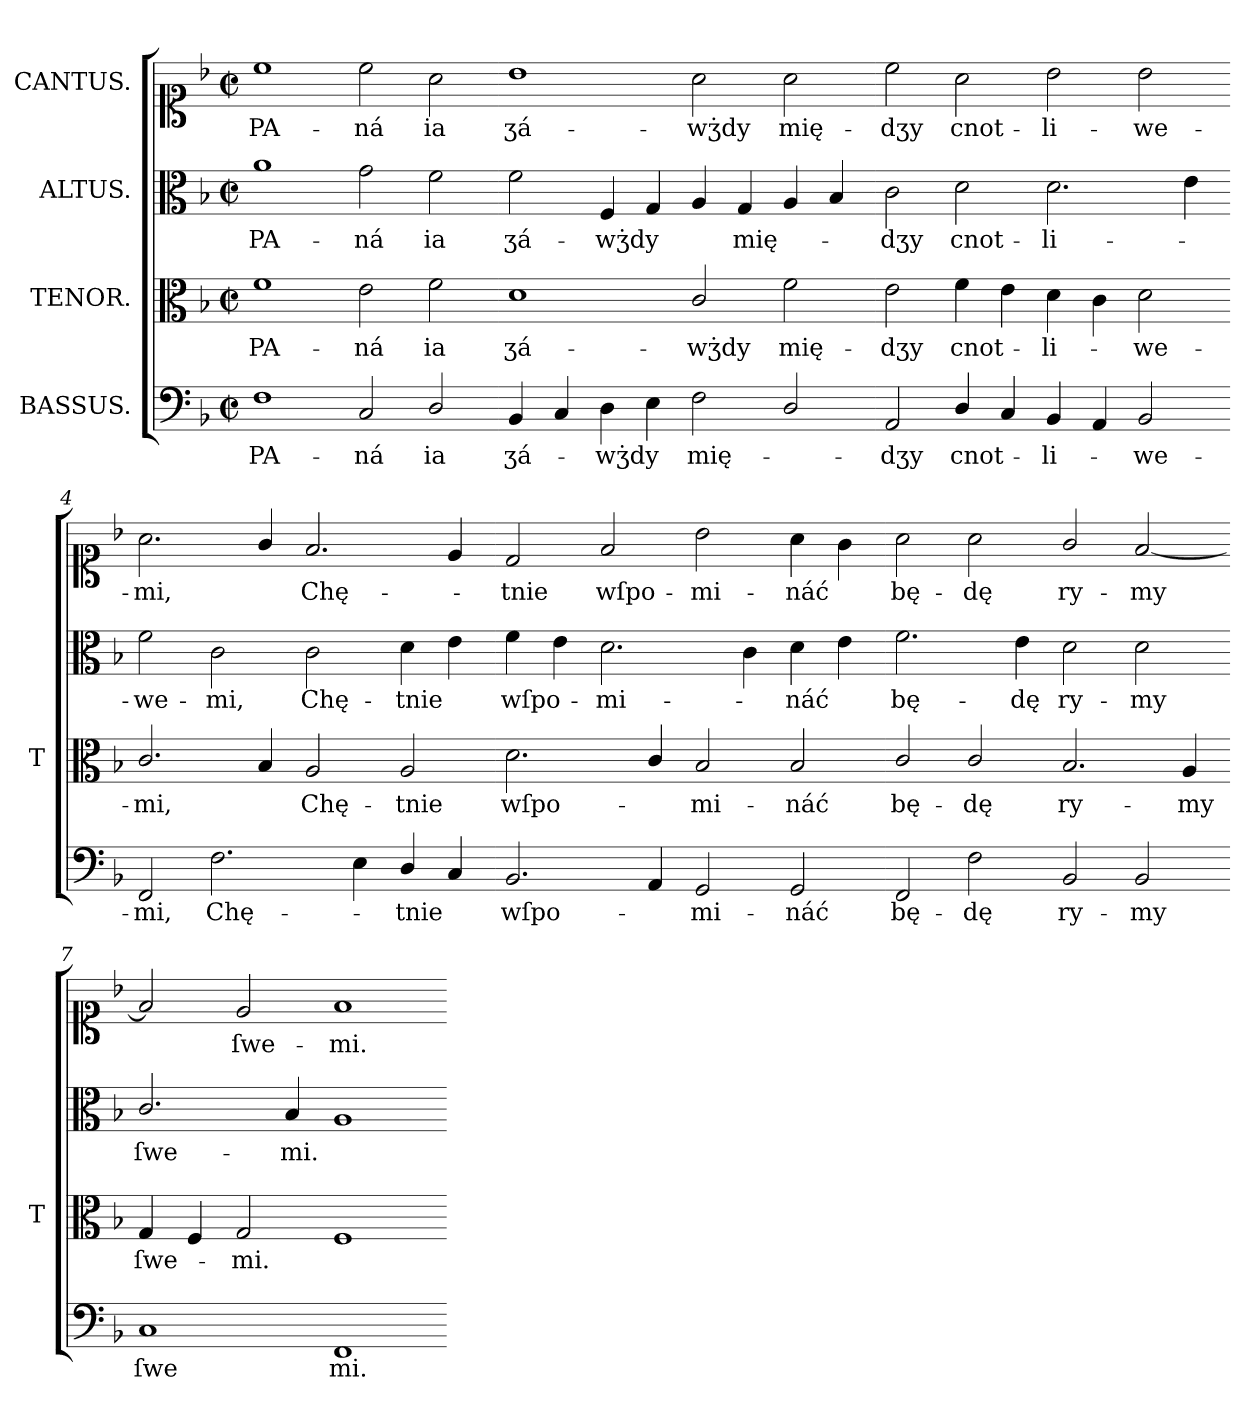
**kern	**text	**kern	**text	**kern	**text	**kern	**text
*part4	*part4	*part3	*part3	*part2	*part2	*part1	*part1
*staff4	*staff4	*staff3	*staff3	*staff2	*staff2	*staff1	*staff1
*I"BASSUS.	*	*I"TENOR.	*	*I"ALTUS.	*	*I"CANTUS.	*
*	*	*I'T	*	*	*	*	*
*clefF4	*	*clefC3	*	*clefC3	*	*clefC1	*
*k[b-]	*	*k[b-]	*	*k[b-]	*	*k[b-]	*
*M2/1	*	*M2/1	*	*M2/1	*	*M2/1	*
*met(c|)	*	*met(c|)	*	*met(c|)	*	*met(c|)	*
=1	=1	=1	=1	=1	=1	=1	=1
1F\	PA-	1f\	PA-	1a\	PA-	1cc\	PA-
2C/	-ná	2e\	-ná	2g\	-ná	2cc\	-ná
2D/	ia	2f\	ia	2f\	ia	2a\	ia
=2-	=2-	=2-	=2-	=2-	=2-	=2-	=2-
4BB-/	ʒá-	1d\	ʒá-	2f\	ʒá-	1b-\	ʒá-
4C/	.	.	.	.	.	.	.
4D\	-wʒ̇dy	.	.	4F/	-wʒ̇dy	.	.
4E\	.	.	.	4G/	.	.	.
2F\	mię-	2c/	-wʒ̇dy	4A/	.	2a\	-wʒ̇dy
.	.	.	.	4G/	mię-	.	.
2D/	.	2f\	mię-	4A/	.	2a\	mię-
.	.	.	.	4B-/	.	.	.
=3-	=3-	=3-	=3-	=3-	=3-	=3-	=3-
2AA/	-dʒy	2e\	-dʒy	2c\	-dʒy	2cc\	-dʒy
4D/	cnot-	4f\	cnot-	2d\	cnot-	2a\	cnot-
4C/	.	4e\	.	.	.	.	.
4BB-/	-li-	4d\	-li-	2.d\	-li-	2b-\	-li-
4AA/	.	4c\	.	.	.	.	.
2BB-/	-we-	2d\	-we-	.	.	2b-\	-we-
.	.	.	.	4e\	.	.	.
=4-	=4-	=4-	=4-	=4-	=4-	=4-	=4-
2FF/	-mi,	2.c/	-mi,	2f\	-we-	2.a\	-mi,
2.F\	Chę-	.	.	2c\	-mi,	.	.
.	.	4B-/	.	.	.	4g/	.
.	.	2A/	Chę-	2c\	Chę-	2.f/	Chę-
4E\	.	.	.	.	.	.	.
4D/	-tnie	2A/	-tnie	4d\	-tnie	.	.
4C/	.	.	.	4e\	.	4e/	.
=5-	=5-	=5-	=5-	=5-	=5-	=5-	=5-
2.BB-/	wſpo-	2.d\	wſpo-	4f\	wſpo-	2d/	-tnie
.	.	.	.	4e\	.	.	.
.	.	.	.	2.d\	-mi-	2f/	wſpo-
4AA/	.	4c/	.	.	.	.	.
2GG/	-mi-	2B-/	-mi-	.	.	2b-\	-mi-
.	.	.	.	4c\	.	.	.
2GG/	-náć	2B-/	-náć	4d\	-náć	4a\	-náć
.	.	.	.	4e\	.	4g\	.
=6-	=6-	=6-	=6-	=6-	=6-	=6-	=6-
2FF/	bę-	2c/	bę-	2.f\	bę-	2a\	bę-
2F\	-dę	2c/	-dę	.	.	2a\	-dę
.	.	.	.	4e\	-dę	.	.
2BB-/	ry-	2.B-/	ry-	2d\	ry-	2g/	ry-
2BB-/	-my	.	.	2d\	-my	[2f/	-my
.	.	4A/	-my	.	.	.	.
=7-	=7-	=7-	=7-	=7-	=7-	=7-	=7-
1C/	ſwe	4G/	ſwe-	2.c/	ſwe-	2f/]	.
.	.	4F/	.	.	.	.	.
.	.	2G/	-mi.	.	.	2e/	ſwe-
.	.	.	.	4B-/	-mi.	.	.
1FF/	-mi.	1F/	.	1A/	.	1f/	-mi.
=-	=-	=-	=-	=-	=-	=-	=-
*-	*-	*-	*-	*-	*-	*-	*-
